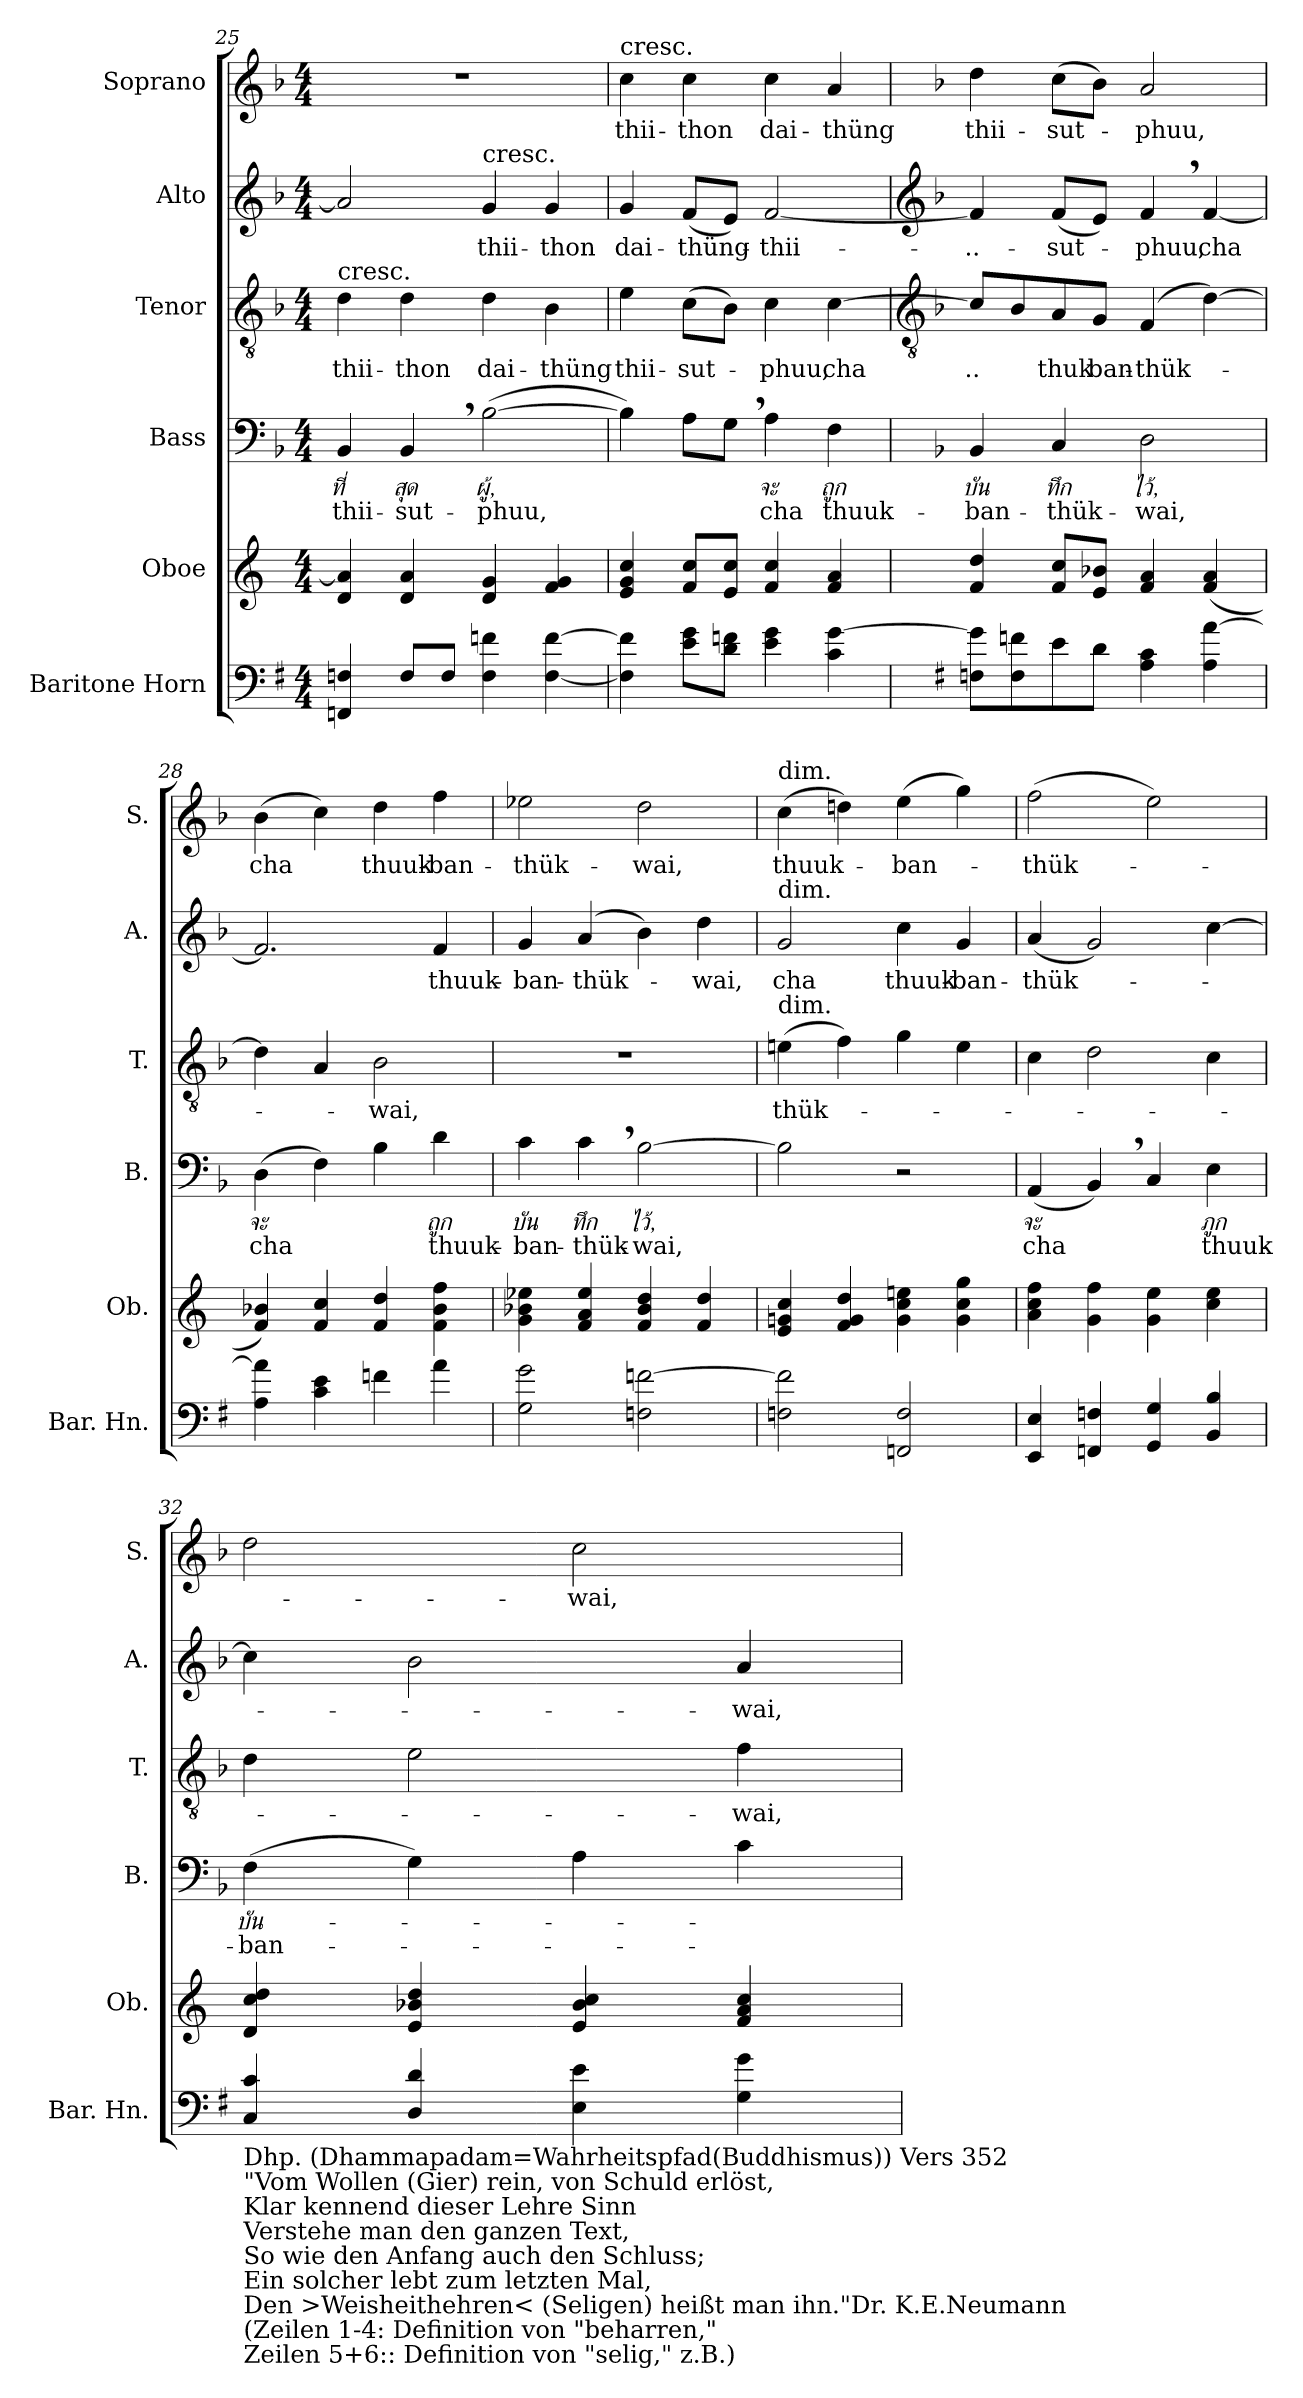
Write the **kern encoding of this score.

**kern	**kern	**kern	**text	**text	**dynam	**kern	**text	**kern	**text	**kern	**text
*part6	*part5	*part4	*part4	*part4	*part4	*part3	*part3	*part2	*part2	*part1	*part1
*staff6	*staff5	*staff4	*staff4	*staff4	*staff4	*staff3	*staff3	*staff2	*staff2	*staff1	*staff1
*I"Baritone Horn	*I"Oboe	*I"Bass	*	*	*	*I"Tenor	*	*I"Alto	*	*I"Soprano	*
*I'Bar. Hn.	*I'Ob.	*I'B.	*	*	*	*I'T.	*	*I'A.	*	*I'S.	*
*clefF4	*clefG2	*clefF4	*	*	*	*clefGv2	*	*clefG2	*	*clefG2	*
*ITrd4c7	*	*	*	*	*	*	*	*	*	*	*
*k[]	*k[]	*k[b-]	*	*	*	*k[b-]	*	*k[b-]	*	*k[b-]	*
*M4/4	*M4/4	*M4/4	*	*	*	*M4/4	*	*M4/4	*	*M4/4	*
=25	=25	=25	=25	=25	=25	=25	=25	=25	=25	=25	=25
!	!	!	!	!	!	!LO:TX:a:t=cresc.	!	!	!	!	!
4BBB-X/ 4BB-X/	4d/ 4a/]	4BB-/	ที่	thii-	.	4d\	thii-	2a/]	.	1r	.
8BB-/L	4d/ 4a/	4BB-,/	สุด	-sut-	.	4d\	-thon	.	.	.	.
8BB-/J	.	.	.	.	.	.	.	.	.	.	.
!	!	!	!	!	!	!	!	!LO:TX:a:t=cresc.	!	!	!
4BB-\ 4B-X\	4d/ 4g/	(>[2B-\	-ผู้,	-phuu,	.	4d\	dai-	4g/	thii-	.	.
[4BB-\ [4B-\	4f/ 4g/	.	.	.	.	4B-\	-thüng	4g/	-thon	.	.
=26	=26	=26	=26	=26	=26	=26	=26	=26	=26	=26	=26
!	!	!	!	!	!	!	!	!	!	!LO:TX:a:t=cresc.	!
4BB-\] 4B-\]	4e/ 4g/ 4cc/	4B-\])	.	.	.	4e\	thii-	4g/	dai-	4cc\	thii-
8A\ 8c\L	8f/ 8cc/L	8A\L	.	.	.	(8c\L	-sut-	(8f/L	-thüng-	4cc\	-thon
8G\ 8B-X\J	8e/ 8cc/J	8G,\J	.	.	.	8B-\J)	.	8e/J)	.	.	.
4A\ 4c\	4f/ 4cc/	4A\	จะ	cha	.	4c\	-phuu,	[2f/	-thii-	4cc\	dai-
4F\ [4c\	4f/ 4a/	4F\	ถูก	thuuk-	.	[4c\	-cha	.	.	4a/	-thüng
!!LO:PB:g=z
=27	=27	=27	=27	=27	=27	=27	=27	=27	=27	=27	=27
*	*	*	*	*	*	*clefGv2	*	*clefG2	*	*	*
*	*	*	*	*	*	*k[b-]	*	*k[b-]	*	*	*
8BB-X\ 8c\]L	4f/ 4dd/	4BB-/	บัน	-ban-	.	8c/L]	-..	4f/]	..-	4dd\	thii-
8BB-\ 8B-X\	.	.	.	.	.	8B-/	.	.	.	.	.
8A\	8f/ 8cc/L	4C/	ทึก	-thük-	.	8A/	thuk	(8f/L	-sut-	(8cc\L	-sut-
8G\J	8e/ 8b-X/J	.	.	.	.	8G/J	-ban-	8e/J)	.	8b-\J)	.
4D\ 4F\	4f/ 4a/	2D\	ไว้,	-wai,	.	(4F/	-thük-	4f,/	-phuu,	2a/	-phuu,
4D\ [4d\	(4f/ 4a/	.	.	.	.	[4d\)	.	[4f/	-cha	.	.
=28	=28	=28	=28	=28	=28	=28	=28	=28	=28	=28	=28
4D\ 4d\]	4f/ 4b-X/)	(4D\	-จะ	-cha	.	4d\]	.	2.f/]	.	(4b-\	-cha
4F\ 4A\	4f/ 4cc/	4F\)	.	.	.	4A/	.	.	.	4cc\)	.
4B-X\	4f/ 4dd/	4B-\	.	.	.	2B-\	-wai,	.	.	4dd\	thuuk-
4d\	4f\ 4b-\ 4ff\	4d\	ถูก	thuuk-	.	.	.	4f/	thuuk-	4ff\	-ban-
=29	=29	=29	=29	=29	=29	=29	=29	=29	=29	=29	=29
2C\ 2c\	4g\ 4b-X\ 4ee-X\	4c\	บัน	-ban-	.	1r	.	4g/	-ban-	2ee-X\	-thük-
.	4f/ 4a/ 4ee-/	4c,\	ทึก	-thük-	.	.	.	(4a/	-thük-	.	.
2BB-X\ [2B-X\	4f/ 4b-/ 4dd/	[2B-\	-ไว้,	-wai,	.	.	.	4b-\)	.	2dd\	-wai,
.	4f/ 4dd/	.	.	.	.	.	.	4dd\	-wai,	.	.
=30	=30	=30	=30	=30	=30	=30	=30	=30	=30	=30	=30
!	!	!	!	!	!	!	!	!	!	!LO:TX:a:t=dim.	!
!	!	!	!	!	!	!	!	!LO:TX:a:t=dim.	!	!	!
!	!	!	!	!	!	!LO:TX:a:t=dim.	!	!	!	!	!
2BB-X\ 2B-\]	4e/ 4gn/ 4cc/	2B-\]	.	.	.	(4en\	thük-	2g/	cha	(4cc\	thuuk-
.	4f/ 4g/ 4dd/	.	.	.	.	4f\)	.	.	.	4ddn\)	.
2BBB-X/ 2BB-/	4g\ 4cc\ 4een\	2r	.	.	.	4g\	.	4cc\	thuuk-	(4ee\	-ban-
.	4g\ 4cc\ 4gg\	.	.	.	.	4e\	.	4g/	-ban-	4gg\)	.
=31	=31	=31	=31	=31	=31	=31	=31	=31	=31	=31	=31
!	!	!	!	!	!LO:DY:a	!	!	!	!	!	!
4AAA/ 4AA/	4a\ 4cc\ 4ff\	(>4AA/	-จะ	cha	other-dynamics	4c\	.	(>4a/	-thük-	(2ff\	-thük-
4BBB-X/ 4BB-X/	4g\ 4ff\	4BB-,/)	.	.	.	2d\	.	2g/)	.	.	.
4CC/ 4C/	4g\ 4ee\	4C/	.	.	.	.	.	.	.	2ee\)	.
4EE/ 4E/	4cc\ 4ee\	4E\	ภูก	thuuk-	.	4c\	.	[4cc\	.	.	.
!!LO:LB:g=z
=32	=32	=32	=32	=32	=32	=32	=32	=32	=32	=32	=32
!LO:TX:b:t=Dhp. (Dhammapadam=Wahrheitspfad(Buddhismus)) Vers 352	!	!	!	!	!	!	!	!	!	!	!
!LO:TX:b:t="Vom Wollen (Gier) rein, von Schuld erlöst,	!	!	!	!	!	!	!	!	!	!	!
!LO:TX:b:t=Klar kennend dieser Lehre Sinn	!	!	!	!	!	!	!	!	!	!	!
!LO:TX:b:t=Verstehe man den ganzen Text,	!	!	!	!	!	!	!	!	!	!	!
!LO:TX:b:t=So wie den Anfang auch den Schluss;	!	!	!	!	!	!	!	!	!	!	!
!LO:TX:b:t=Ein solcher lebt zum letzten Mal,	!	!	!	!	!	!	!	!	!	!	!
!LO:TX:b:t=Den >Weisheithehren< (Seligen) heißt man ihn."Dr. K.E.Neumann	!	!	!	!	!	!	!	!	!	!	!
!LO:TX:b:t=(Zeilen 1-4&colon; Definition von "beharren,"	!	!	!	!	!	!	!	!	!	!	!
!LO:TX:b:t=Zeilen 5+6&colon;&colon; Definition von "selig," z.B.)	!	!	!	!	!	!	!	!	!	!	!
4FF/ 4F/	4d/ 4cc/ 4dd/	(4F\	-บัน-	-ban-	.	4d\	.	4cc\]	.	2dd\	.
4GG/ 4G/	4e/ 4b-X/ 4dd/	4G\)	.	.	.	2e\	.	2b-\	.	.	.
4AA\ 4A\	4e/ 4b-/ 4cc/	4A\	.	.	.	.	.	.	.	2cc\	-wai,
4C\ 4c\	4f/ 4a/ 4cc/	4c\	.	.	.	4f\	-wai,	4a/	-wai,	.	.
=	=	=	=	=	=	=	=	=	=	=	=
*-	*-	*-	*-	*-	*-	*-	*-	*-	*-	*-	*-
